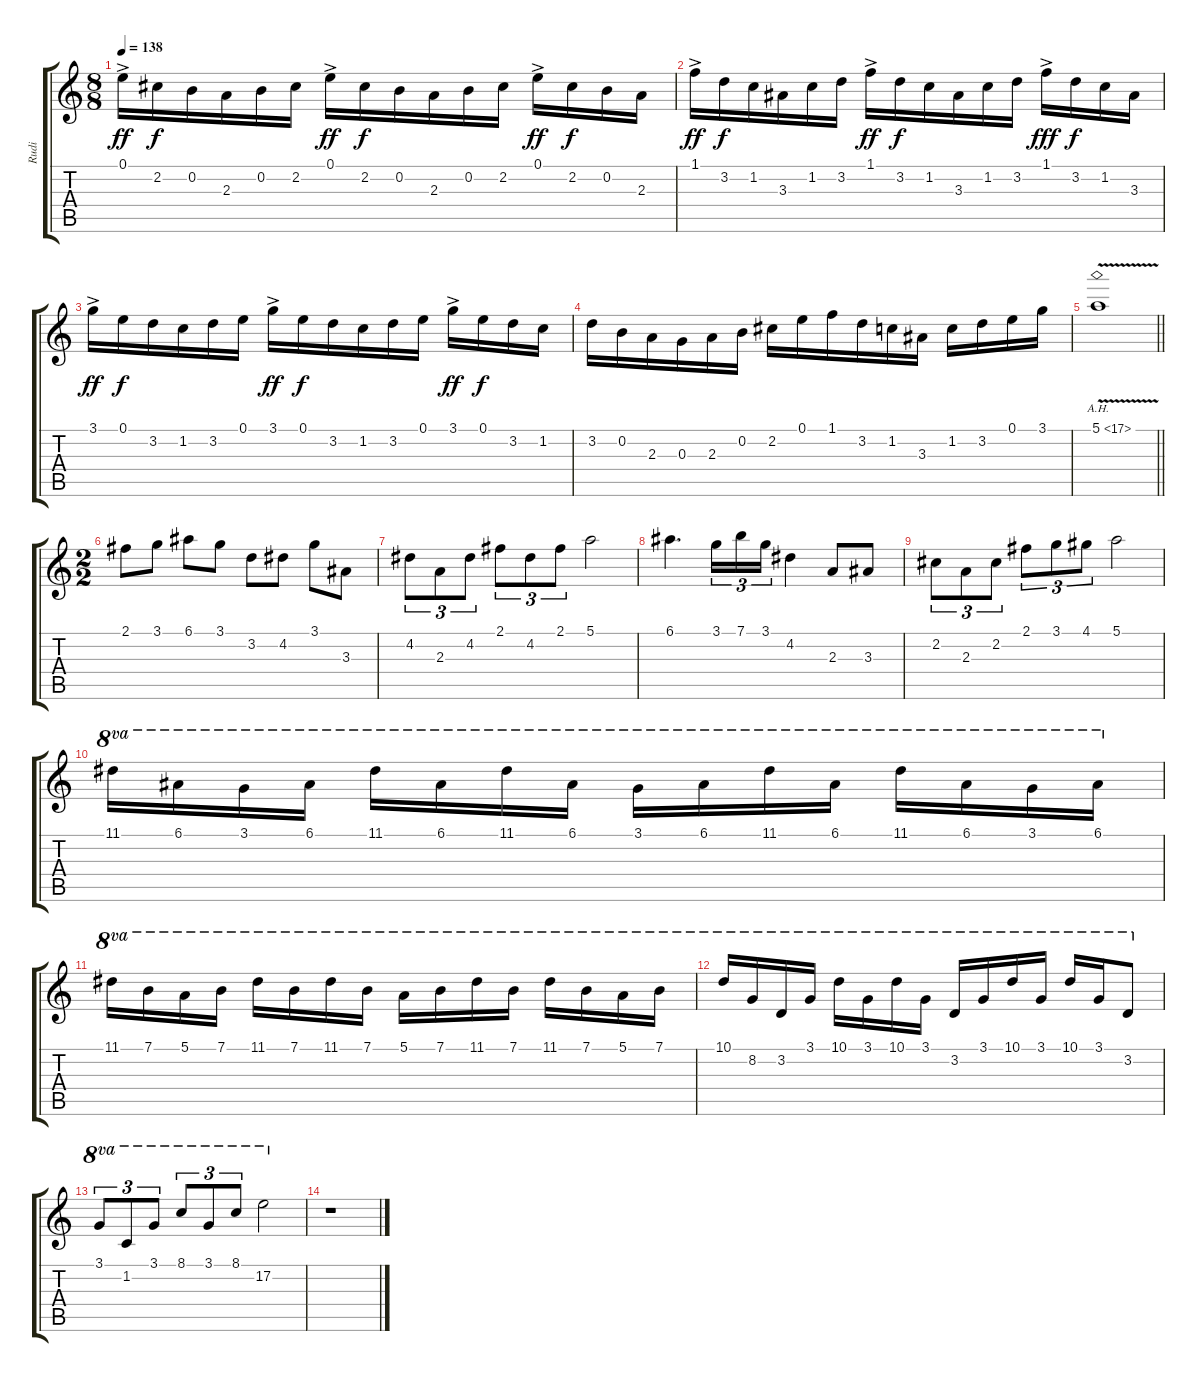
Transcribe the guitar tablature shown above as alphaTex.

\track ("Rudi" "Rudi") {instrument distortionguitar}
\staff {score tabs}
\tuning (E4 B3 G3 D3 A2 E2) {hide}
\ts (8 8)
\tempo 138
\clef g2
\ks c
0.1{ac}.16{dy ff} 2.2.16{dy f} 0.2.16 2.3.16 0.2.16 2.2.16 0.1{ac}.16{dy ff} 2.2.16{dy f} 0.2.16 2.3.16 0.2.16 2.2.16 0.1{ac}.16{dy ff} 2.2.16{dy f} 0.2.16 2.3.16 |
1.1{ac}.16{dy ff} 3.2.16{dy f} 1.2.16 3.3.16 1.2.16 3.2.16 1.1{ac}.16{dy ff} 3.2.16{dy f} 1.2.16 3.3.16 1.2.16 3.2.16 1.1{ac}.16{dy fff} 3.2.16{dy f} 1.2.16 3.3.16 |
3.1{ac}.16{dy ff} 0.1.16{dy f} 3.2.16 1.2.16 3.2.16 0.1.16 3.1{ac}.16{dy ff} 0.1.16{dy f} 3.2.16 1.2.16 3.2.16 0.1.16 3.1{ac}.16{dy ff} 0.1.16{dy f} 3.2.16 1.2.16 |
3.2.16 0.2.16 2.3.16 0.3.16 2.3.16 0.2.16 2.2.16 0.1.16 1.1.16 3.2.16 1.2.16 3.3.16 1.2.16 3.2.16 0.1.16 3.1.16 |
\barLineRight lightlight
5.1{ah 12 v}.1 |
\ts (2 2)
2.1.8 3.1.8 6.1.8 3.1.8 3.2.8 4.2.8 3.1.8 3.3.8 |
4.2.8{tu (3 2)} 2.3.8{tu (3 2)} 4.2.8{tu (3 2)} 2.1.8{tu (3 2)} 4.2.8{tu (3 2)} 2.1.8{tu (3 2)} 5.1.2 |
6.1.4{d} 3.1.16{tu (3 2)} 7.1.16{tu (3 2)} 3.1.16{tu (3 2)} 4.2.4 2.3.8 3.3.8 |
2.2.8{tu (3 2)} 2.3.8{tu (3 2)} 2.2.8{tu (3 2)} 2.1.8{tu (3 2)} 3.1.8{tu (3 2)} 4.1.8{tu (3 2)} 5.1.2 |
11.1.16{ot 8va} 6.1.16{ot 8va} 3.1.16{ot 8va} 6.1.16{ot 8va} 11.1.16{ot 8va} 6.1.16{ot 8va} 11.1.16{ot 8va} 6.1.16{ot 8va} 3.1.16{ot 8va} 6.1.16{ot 8va} 11.1.16{ot 8va} 6.1.16{ot 8va} 11.1.16{ot 8va} 6.1.16{ot 8va} 3.1.16{ot 8va} 6.1.16{ot 8va} |
11.1.16{ot 8va} 7.1.16{ot 8va} 5.1.16{ot 8va} 7.1.16{ot 8va} 11.1.16{ot 8va} 7.1.16{ot 8va} 11.1.16{ot 8va} 7.1.16{ot 8va} 5.1.16{ot 8va} 7.1.16{ot 8va} 11.1.16{ot 8va} 7.1.16{ot 8va} 11.1.16{ot 8va} 7.1.16{ot 8va} 5.1.16{ot 8va} 7.1.16{ot 8va} |
10.1.16{ot 8va} 8.2.16{ot 8va} 3.2.16{ot 8va} 3.1.16{ot 8va} 10.1.16{ot 8va} 3.1.16{ot 8va} 10.1.16{ot 8va} 3.1.16{ot 8va} 3.2.16{ot 8va} 3.1.16{ot 8va} 10.1.16{ot 8va} 3.1.16{ot 8va} 10.1.16{ot 8va} 3.1.16{ot 8va} 3.2.8{ot 8va} |
3.1.8{tu (3 2) ot 8va} 1.2.8{tu (3 2) ot 8va} 3.1.8{tu (3 2) ot 8va} 8.1.8{tu (3 2) ot 8va} 3.1.8{tu (3 2) ot 8va} 8.1.8{tu (3 2) ot 8va} 17.2.2{ot 8va} |
r.1
